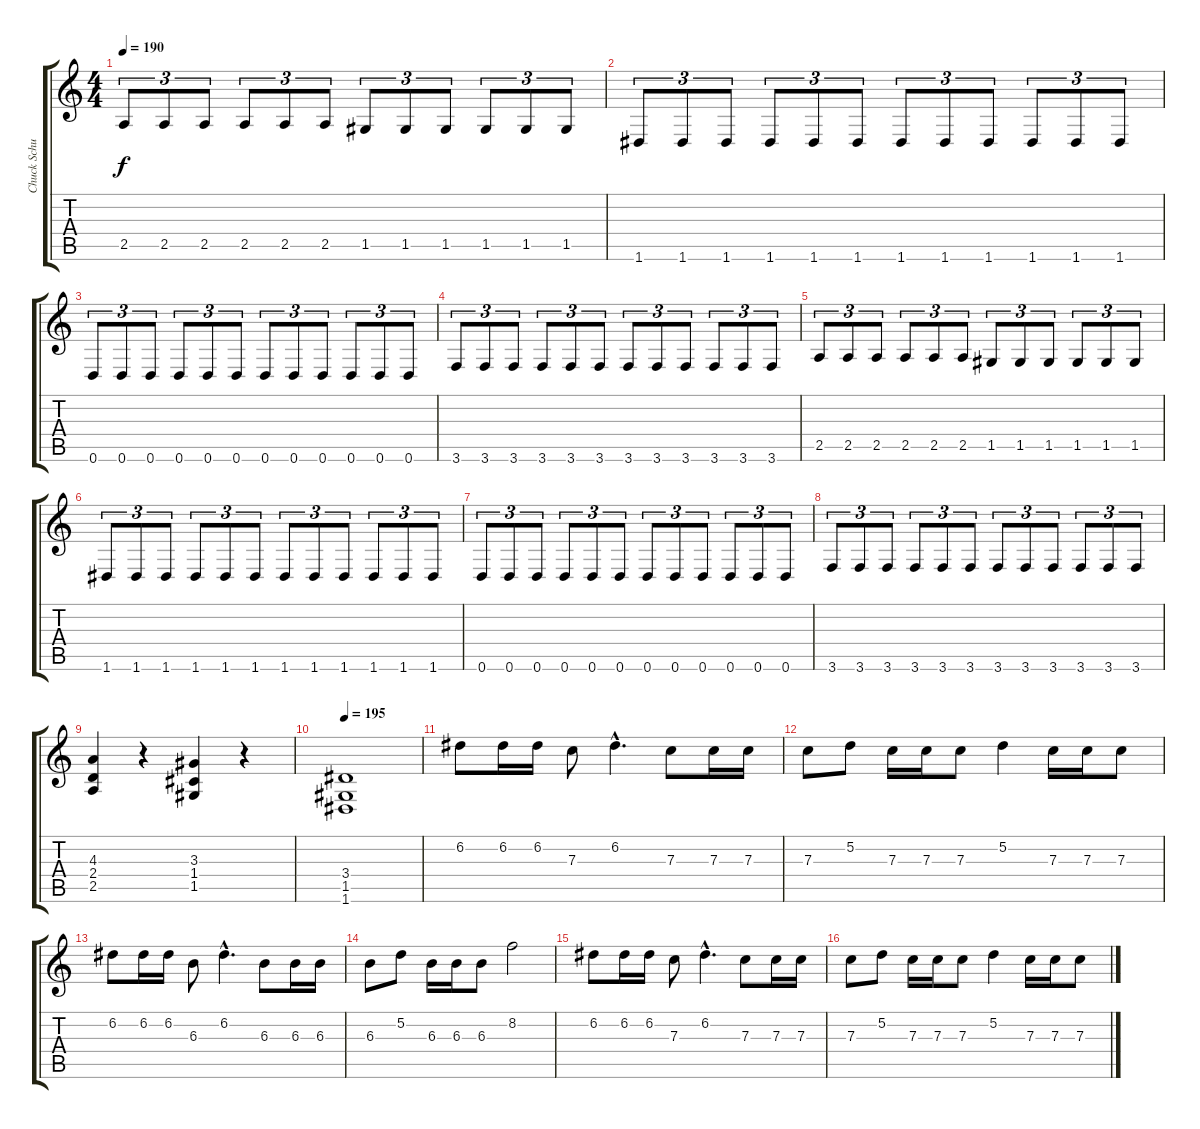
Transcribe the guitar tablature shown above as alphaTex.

\track ("Chuck Schuldiner" "Chuck Schu") {instrument overdrivenguitar}
\staff {score tabs}
\tuning (D4 A3 F3 C3 G2 D2) {hide}
\ts (4 4)
\tempo 190
\clef g2
\ks c
2.5.8{tu (3 2) dy f} 2.5.8{tu (3 2)} 2.5.8{tu (3 2)} 2.5.8{tu (3 2)} 2.5.8{tu (3 2)} 2.5.8{tu (3 2)} 1.5.8{tu (3 2)} 1.5.8{tu (3 2)} 1.5.8{tu (3 2)} 1.5.8{tu (3 2)} 1.5.8{tu (3 2)} 1.5.8{tu (3 2)} |
1.6.8{tu (3 2)} 1.6.8{tu (3 2)} 1.6.8{tu (3 2)} 1.6.8{tu (3 2)} 1.6.8{tu (3 2)} 1.6.8{tu (3 2)} 1.6.8{tu (3 2)} 1.6.8{tu (3 2)} 1.6.8{tu (3 2)} 1.6.8{tu (3 2)} 1.6.8{tu (3 2)} 1.6.8{tu (3 2)} |
0.6.8{tu (3 2) balance 16} 0.6.8{tu (3 2)} 0.6.8{tu (3 2)} 0.6.8{tu (3 2)} 0.6.8{tu (3 2)} 0.6.8{tu (3 2)} 0.6.8{tu (3 2)} 0.6.8{tu (3 2)} 0.6.8{tu (3 2)} 0.6.8{tu (3 2)} 0.6.8{tu (3 2)} 0.6.8{tu (3 2)} |
3.6.8{tu (3 2)} 3.6.8{tu (3 2)} 3.6.8{tu (3 2)} 3.6.8{tu (3 2)} 3.6.8{tu (3 2)} 3.6.8{tu (3 2)} 3.6.8{tu (3 2)} 3.6.8{tu (3 2)} 3.6.8{tu (3 2)} 3.6.8{tu (3 2)} 3.6.8{tu (3 2)} 3.6.8{tu (3 2)} |
2.5.8{tu (3 2)} 2.5.8{tu (3 2)} 2.5.8{tu (3 2)} 2.5.8{tu (3 2)} 2.5.8{tu (3 2)} 2.5.8{tu (3 2)} 1.5.8{tu (3 2)} 1.5.8{tu (3 2)} 1.5.8{tu (3 2)} 1.5.8{tu (3 2)} 1.5.8{tu (3 2)} 1.5.8{tu (3 2)} |
1.6.8{tu (3 2)} 1.6.8{tu (3 2)} 1.6.8{tu (3 2)} 1.6.8{tu (3 2)} 1.6.8{tu (3 2)} 1.6.8{tu (3 2)} 1.6.8{tu (3 2)} 1.6.8{tu (3 2)} 1.6.8{tu (3 2)} 1.6.8{tu (3 2)} 1.6.8{tu (3 2)} 1.6.8{tu (3 2)} |
0.6.8{tu (3 2)} 0.6.8{tu (3 2)} 0.6.8{tu (3 2)} 0.6.8{tu (3 2)} 0.6.8{tu (3 2)} 0.6.8{tu (3 2)} 0.6.8{tu (3 2)} 0.6.8{tu (3 2)} 0.6.8{tu (3 2)} 0.6.8{tu (3 2)} 0.6.8{tu (3 2)} 0.6.8{tu (3 2)} |
3.6.8{tu (3 2)} 3.6.8{tu (3 2)} 3.6.8{tu (3 2)} 3.6.8{tu (3 2)} 3.6.8{tu (3 2)} 3.6.8{tu (3 2)} 3.6.8{tu (3 2)} 3.6.8{tu (3 2)} 3.6.8{tu (3 2)} 3.6.8{tu (3 2)} 3.6.8{tu (3 2)} 3.6.8{tu (3 2)} |
(4.3 2.4 2.5).4 r.4 (3.3 1.4 1.5).4 r.4 |
\tempo 195
(3.4 1.5 1.6).1 |
6.2.8 6.2.16 6.2.16 7.3.8 6.2{hac}.4{d} 7.3.8 7.3.16 7.3.16 |
7.3.8 5.2.8 7.3.16 7.3.16 7.3.8 5.2.4 7.3.16 7.3.16 7.3.8 |
6.2.8 6.2.16 6.2.16 6.3.8 6.2{hac}.4{d} 6.3.8 6.3.16 6.3.16 |
6.3.8 5.2.8 6.3.16 6.3.16 6.3.8 8.2.2 |
6.2.8 6.2.16 6.2.16 7.3.8 6.2{hac}.4{d} 7.3.8 7.3.16 7.3.16 |
7.3.8 5.2.8 7.3.16 7.3.16 7.3.8 5.2.4 7.3.16 7.3.16 7.3.8
